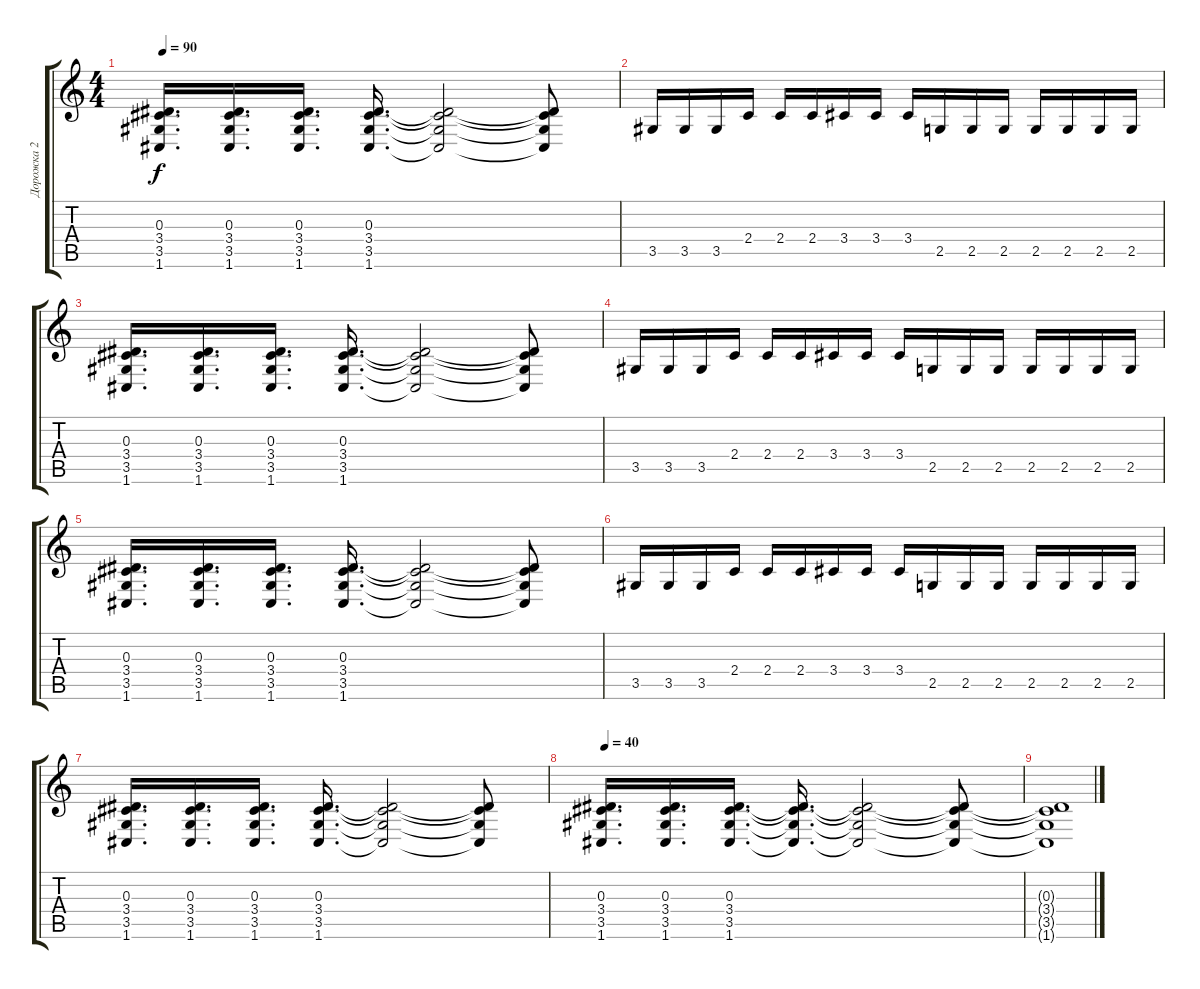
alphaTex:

\track ("Дорожка 2" "Дорожка 2") {instrument distortionguitar}
\staff {score tabs}
\tuning (C4 G3 Eb3 Bb2 F2 C2) {hide}
\ts (4 4)
\tempo 90
\clef g2
\ks c
(0.3 3.4 3.5 1.6).16{d dy f} (0.3 3.4 3.5 1.6).16{d} (0.3 3.4 3.5 1.6).16{d} (0.3 3.4 3.5 1.6).16{d} (0.3{t} 3.4{t} 3.5{t} 1.6{t}).2 (0.3{t} 3.4{t} 3.5{t} 1.6{t}).8 |
3.5.16 3.5.16 3.5.16 2.4.16 2.4.16 2.4.16 3.4.16 3.4.16 3.4.16 2.5.16 2.5.16 2.5.16 2.5.16 2.5.16 2.5.16 2.5.16 |
(0.3 3.4 3.5 1.6).16{d} (0.3 3.4 3.5 1.6).16{d} (0.3 3.4 3.5 1.6).16{d} (0.3 3.4 3.5 1.6).16{d} (0.3{t} 3.4{t} 3.5{t} 1.6{t}).2 (0.3{t} 3.4{t} 3.5{t} 1.6{t}).8 |
3.5.16 3.5.16 3.5.16 2.4.16 2.4.16 2.4.16 3.4.16 3.4.16 3.4.16 2.5.16 2.5.16 2.5.16 2.5.16 2.5.16 2.5.16 2.5.16 |
(0.3 3.4 3.5 1.6).16{d} (0.3 3.4 3.5 1.6).16{d} (0.3 3.4 3.5 1.6).16{d} (0.3 3.4 3.5 1.6).16{d} (0.3{t} 3.4{t} 3.5{t} 1.6{t}).2 (0.3{t} 3.4{t} 3.5{t} 1.6{t}).8 |
3.5.16 3.5.16 3.5.16 2.4.16 2.4.16 2.4.16 3.4.16 3.4.16 3.4.16 2.5.16 2.5.16 2.5.16 2.5.16 2.5.16 2.5.16 2.5.16 |
(0.3 3.4 3.5 1.6).16{d} (0.3 3.4 3.5 1.6).16{d} (0.3 3.4 3.5 1.6).16{d} (0.3 3.4 3.5 1.6).16{d} (0.3{t} 3.4{t} 3.5{t} 1.6{t}).2 (0.3{t} 3.4{t} 3.5{t} 1.6{t}).8 |
\tempo 40
(0.3 3.4 3.5 1.6).16{d} (0.3 3.4 3.5 1.6).16{d} (0.3 3.4 3.5 1.6).16{d} (0.3{t} 3.4{t} 3.5{t} 1.6{t}).16{d} (0.3{t} 3.4{t} 3.5{t} 1.6{t}).2 (0.3{t} 3.4{t} 3.5{t} 1.6{t}).8 |
(0.3{t} 3.4{t} 3.5{t} 1.6{t}).1
